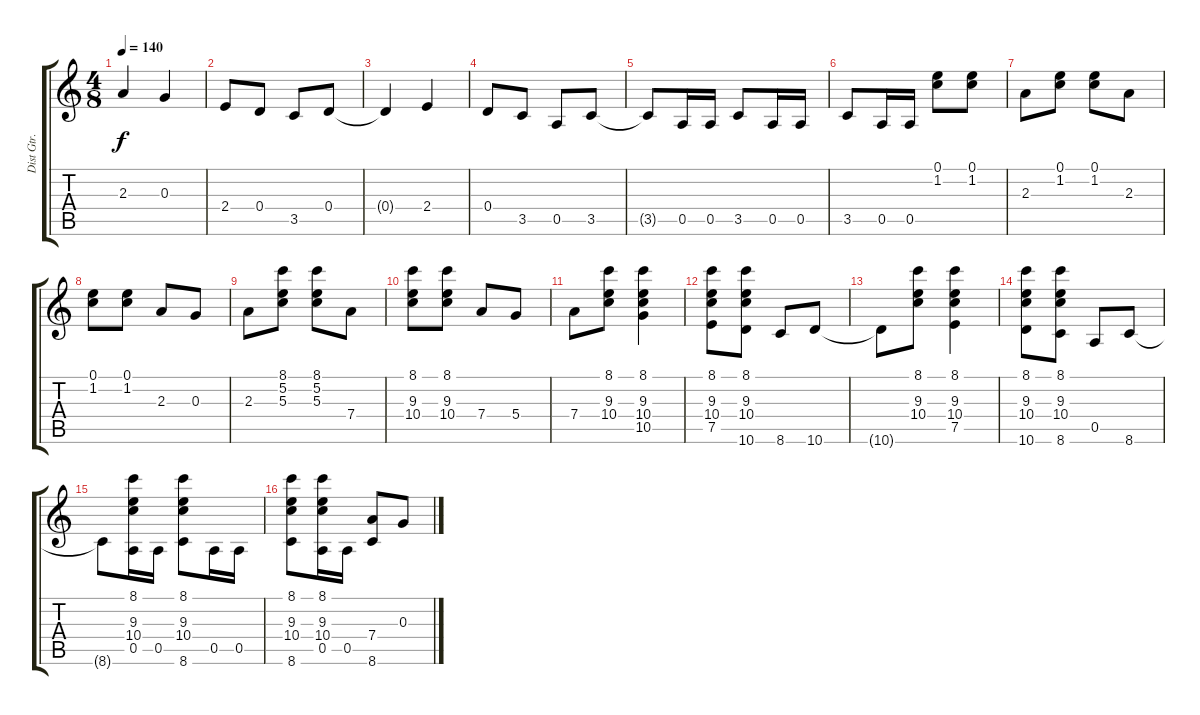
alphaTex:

\track ("Dist Gtr." "Dist Gtr.") {instrument distortionguitar}
\staff {score tabs}
\tuning (E4 B3 G3 D3 A2 E2) {hide}
\ts (4 8)
\tempo 140
\clef g2
\ks c
2.3.4{dy f} 0.3.4 |
2.4.8 0.4.8 3.5.8 0.4.8 |
0.4{t}.4 2.4.4 |
0.4.8 3.5.8 0.5.8 3.5.8 |
3.5{t}.8 0.5.16 0.5.16 3.5.8 0.5.16 0.5.16 |
3.5.8 0.5.16 0.5.16 (0.1 1.2).8 (0.1 1.2).8 |
2.3.8 (0.1 1.2).8 (0.1 1.2).8 2.3.8 |
(0.1 1.2).8 (0.1 1.2).8 2.3.8 0.3.8 |
2.3.8 (8.1 5.2 5.3).8 (8.1 5.2 5.3).8 7.4.8 |
(8.1 9.3 10.4).8 (8.1 9.3 10.4).8 7.4.8 5.4.8 |
7.4.8 (8.1 9.3 10.4).8 (8.1 9.3 10.4 10.5).4 |
(8.1 9.3 10.4 7.5).8 (8.1 9.3 10.4 10.6).8 8.6.8 10.6.8 |
10.6{t}.8 (8.1 9.3 10.4).8 (8.1 9.3 10.4 7.5).4 |
(8.1 9.3 10.4 10.6).8 (8.1 9.3 10.4 8.6).8 0.5.8 8.6.8 |
8.6{t}.8 (8.1 9.3 10.4 0.5).16 0.5.16 (8.1 9.3 10.4 8.6).8 0.5.16 0.5.16 |
(8.1 9.3 10.4 8.6).8 (8.1 9.3 10.4 0.5).16 0.5.16 (7.4 8.6).8 0.3.8
